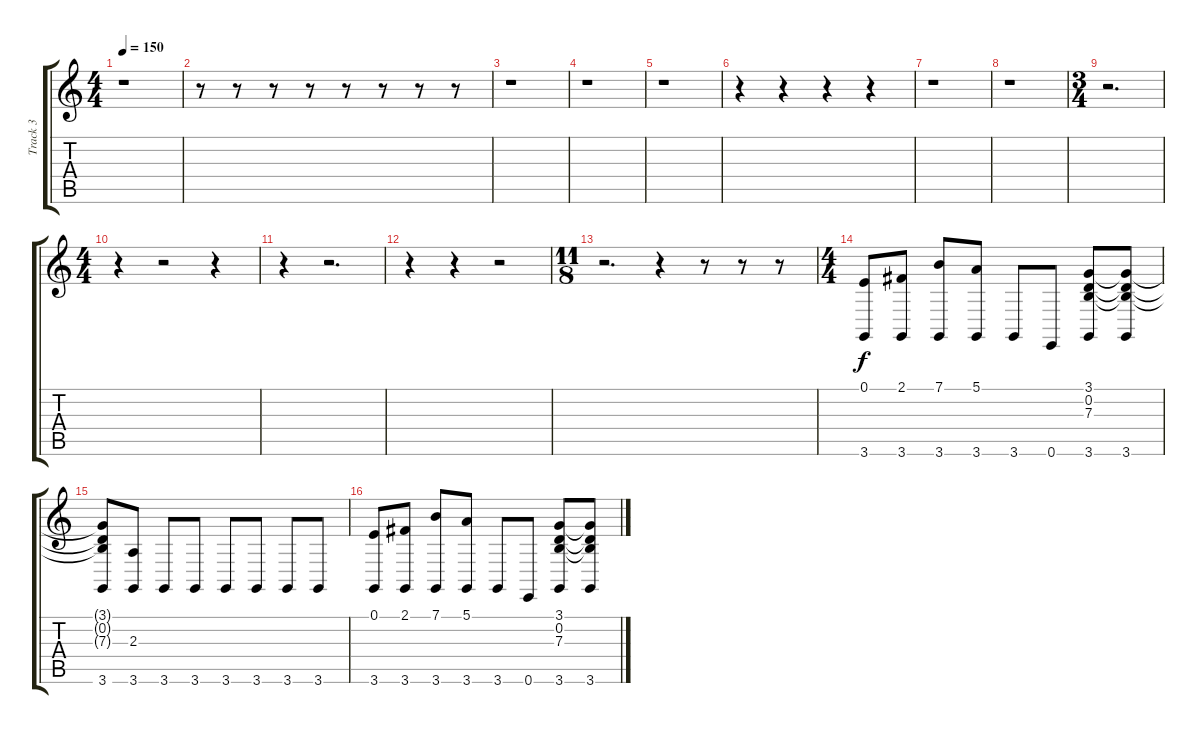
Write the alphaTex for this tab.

\track ("Track 3" "Track 3") {instrument fx4atmosphere}
\staff {score tabs}
\tuning (E4 B3 G3 D3 A2 E2) {hide}
\ts (4 4)
\tempo 150
\clef g2
\ks c
r.1{dy f} |
r.8 r.8 r.8 r.8 r.8 r.8 r.8 r.8 |
r.1 |
r.1 |
r.1 |
r.4 r.4 r.4 r.4 |
r.1 |
r.1 |
\ts (3 4)
r.2{d} |
\ts (4 4)
r.4 r.2 r.4 |
r.4 r.2{d} |
r.4 r.4 r.2 |
\ts (11 8)
r.2{d} r.4 r.8 r.8 r.8 |
\ts (4 4)
(0.1 3.6).8 (2.1 3.6).8 (7.1 3.6).8 (5.1 3.6).8 3.6.8 0.6.8 (3.1 0.2 7.3 3.6).8 (3.1{t} 0.2{t} 7.3{t} 3.6).8 |
(3.1{t} 0.2{t} 7.3{t} 3.6).8 (2.3 3.6).8 3.6.8 3.6.8 3.6.8 3.6.8 3.6.8 3.6.8 |
(0.1 3.6).8 (2.1 3.6).8 (7.1 3.6).8 (5.1 3.6).8 3.6.8 0.6.8 (3.1 0.2 7.3 3.6).8 (3.1{t} 0.2{t} 7.3{t} 3.6).8
